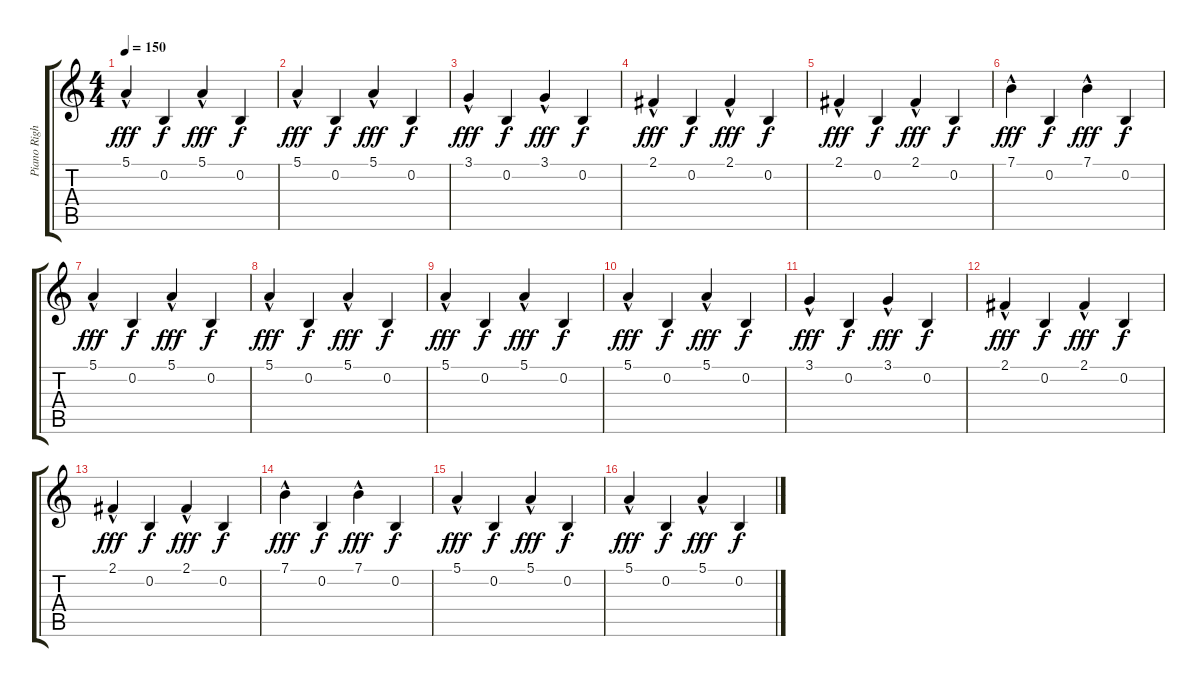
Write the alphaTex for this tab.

\track ("Piano Right Hand" "Piano Righ") {instrument brightacousticpiano}
\staff {score tabs}
\tuning (E4 B3 G3 D3 A2 E2) {hide}
\ts (4 4)
\tempo 150
\clef g2
\ks c
5.1{hac}.4{dy fff} 0.2.4{dy f} 5.1{hac}.4{dy fff} 0.2.4{dy f} |
5.1{hac}.4{dy fff} 0.2.4{dy f} 5.1{hac}.4{dy fff} 0.2.4{dy f} |
3.1{hac}.4{dy fff} 0.2.4{dy f} 3.1{hac}.4{dy fff} 0.2.4{dy f} |
2.1{hac}.4{dy fff} 0.2.4{dy f} 2.1{hac}.4{dy fff} 0.2.4{dy f} |
2.1{hac}.4{dy fff} 0.2.4{dy f} 2.1{hac}.4{dy fff} 0.2.4{dy f} |
7.1{hac}.4{dy fff} 0.2.4{dy f} 7.1{hac}.4{dy fff} 0.2.4{dy f} |
5.1{hac}.4{dy fff} 0.2.4{dy f} 5.1{hac}.4{dy fff} 0.2.4{dy f} |
5.1{hac}.4{dy fff} 0.2.4{dy f} 5.1{hac}.4{dy fff} 0.2.4{dy f} |
5.1{hac}.4{dy fff} 0.2.4{dy f} 5.1{hac}.4{dy fff} 0.2.4{dy f} |
5.1{hac}.4{dy fff} 0.2.4{dy f} 5.1{hac}.4{dy fff} 0.2.4{dy f} |
3.1{hac}.4{dy fff} 0.2.4{dy f} 3.1{hac}.4{dy fff} 0.2.4{dy f} |
2.1{hac}.4{dy fff} 0.2.4{dy f} 2.1{hac}.4{dy fff} 0.2.4{dy f} |
2.1{hac}.4{dy fff} 0.2.4{dy f} 2.1{hac}.4{dy fff} 0.2.4{dy f} |
7.1{hac}.4{dy fff} 0.2.4{dy f} 7.1{hac}.4{dy fff} 0.2.4{dy f} |
5.1{hac}.4{dy fff} 0.2.4{dy f} 5.1{hac}.4{dy fff} 0.2.4{dy f} |
5.1{hac}.4{dy fff} 0.2.4{dy f} 5.1{hac}.4{dy fff} 0.2.4{dy f}
